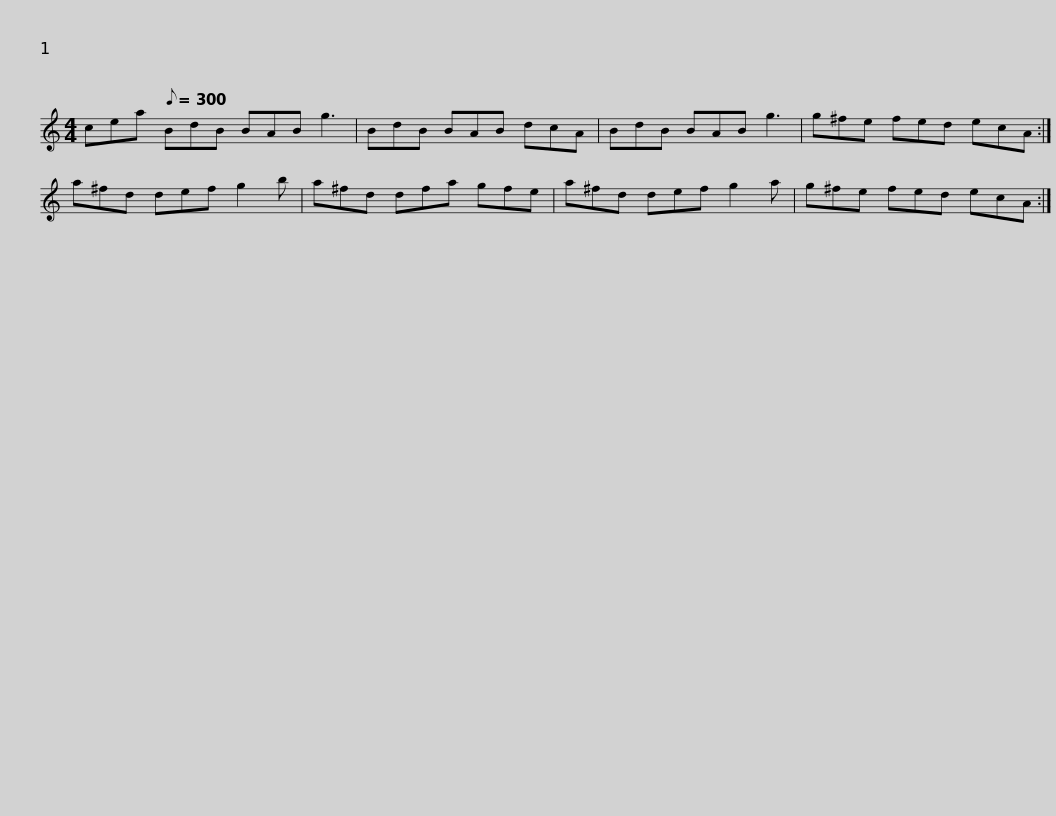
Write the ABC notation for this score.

X:1
L:1/8
M:4/4
I:linebreak $
K:C
V:1 treble
V:1
 cea[Q:1/8=300] BdB BAB g3 | BdB BAB dcA | BdB BAB g3 | g^fe fed ecA :| a^fd def g2 b |$ %5
 a^fd dfa gfe | a^fd def g2 a | g^fe fed ecA :| %8
